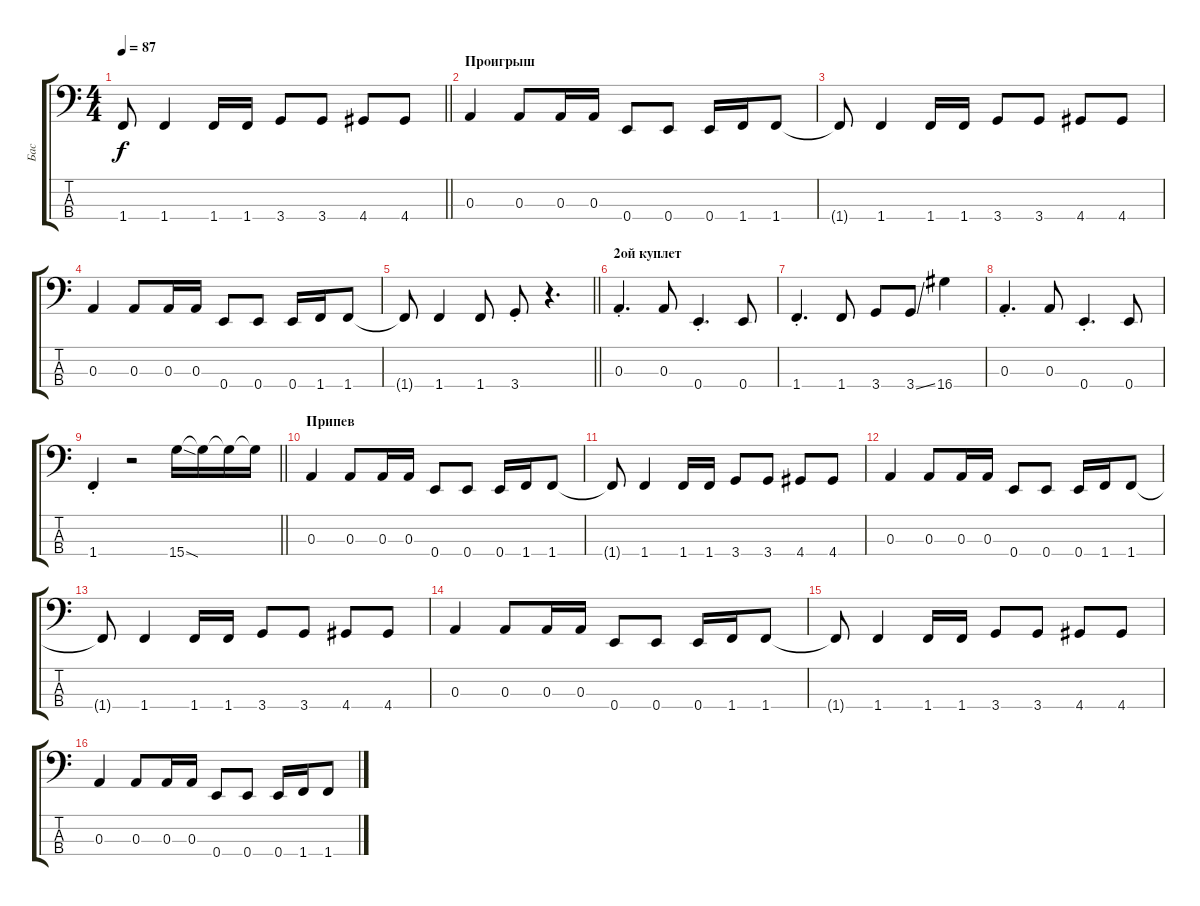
\track ("Бас" "Бас") {instrument electricbassfinger}
\staff {score tabs}
\tuning (G2 D2 A1 E1) {hide}
\ts (4 4)
\tempo 87
\clef f4
\barLineRight lightlight
\ks c
1.4{t}.8{dy f} 1.4.4 1.4.16 1.4.16 3.4.8 3.4.8 4.4.8 4.4.8 |
\section ("" "Проигрыш")
0.3.4 0.3.8 0.3.16 0.3.16 0.4.8 0.4.8 0.4.16 1.4.16 1.4.8 |
1.4{t}.8 1.4.4 1.4.16 1.4.16 3.4.8 3.4.8 4.4.8 4.4.8 |
0.3.4 0.3.8 0.3.16 0.3.16 0.4.8 0.4.8 0.4.16 1.4.16 1.4.8 |
\barLineRight lightlight
1.4{t}.8 1.4.4 1.4.8 3.4{st}.8 r.4{d} |
\section ("" "2ой куплет")
0.3{st}.4{d} 0.3.8 0.4{st}.4{d} 0.4.8 |
1.4{st}.4{d} 1.4.8 3.4.8 3.4{ss}.8 16.4.4 |
0.3{st}.4{d} 0.3.8 0.4{st}.4{d} 0.4.8 |
\barLineRight lightlight
1.4{st}.4 r.2 15.4{sod}.16 15.4{t}.16 15.4{t}.16 15.4{t}.16 |
\section ("" "Припев")
0.3.4 0.3.8 0.3.16 0.3.16 0.4.8 0.4.8 0.4.16 1.4.16 1.4.8 |
1.4{t}.8 1.4.4 1.4.16 1.4.16 3.4.8 3.4.8 4.4.8 4.4.8 |
0.3.4 0.3.8 0.3.16 0.3.16 0.4.8 0.4.8 0.4.16 1.4.16 1.4.8 |
1.4{t}.8 1.4.4 1.4.16 1.4.16 3.4.8 3.4.8 4.4.8 4.4.8 |
0.3.4 0.3.8 0.3.16 0.3.16 0.4.8 0.4.8 0.4.16 1.4.16 1.4.8 |
1.4{t}.8 1.4.4 1.4.16 1.4.16 3.4.8 3.4.8 4.4.8 4.4.8 |
0.3.4 0.3.8 0.3.16 0.3.16 0.4.8 0.4.8 0.4.16 1.4.16 1.4.8
